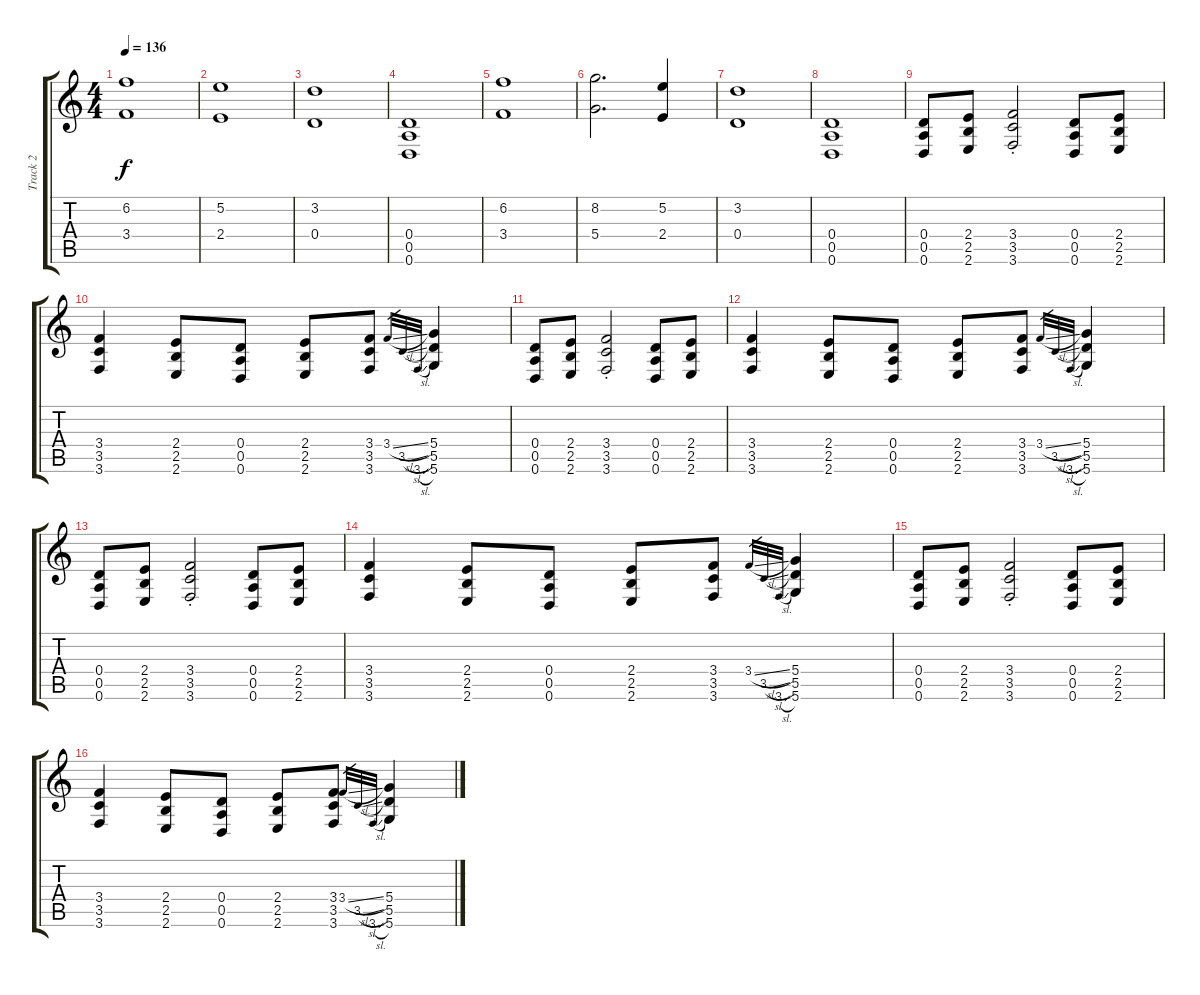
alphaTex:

\track ("Track 2" "Track 2") {instrument overdrivenguitar}
\staff {score tabs}
\tuning (E4 B3 G3 D3 A2 D2) {hide}
\ts (4 4)
\tempo 136
\clef g2
\ks c
(6.2 3.4).1{dy f} |
(5.2 2.4).1 |
(3.2 0.4).1 |
(0.4 0.5 0.6).1 |
(6.2 3.4).1 |
(8.2 5.4).2{d} (5.2 2.4).4 |
(3.2 0.4).1 |
(0.4 0.5 0.6).1 |
(0.4 0.5 0.6).8 (2.4 2.5 2.6).8 (3.4{st} 3.5 3.6).2 (0.4 0.5 0.6).8 (2.4 2.5 2.6).8 |
(3.4 3.5 3.6).4 (2.4 2.5 2.6).8 (0.4 0.5 0.6).8 (2.4 2.5 2.6).8 (3.4 3.5 3.6).8 3.4{sl}.32{gr} 3.5{sl}.32{gr} 3.6{sl}.32{gr} (5.4 5.5 5.6).4 |
(0.4 0.5 0.6).8 (2.4 2.5 2.6).8 (3.4{st} 3.5 3.6).2 (0.4 0.5 0.6).8 (2.4 2.5 2.6).8 |
(3.4 3.5 3.6).4 (2.4 2.5 2.6).8 (0.4 0.5 0.6).8 (2.4 2.5 2.6).8 (3.4 3.5 3.6).8 3.4{sl}.32{gr} 3.5{sl}.32{gr} 3.6{sl}.32{gr} (5.4 5.5 5.6).4 |
(0.4 0.5 0.6).8 (2.4 2.5 2.6).8 (3.4{st} 3.5 3.6).2 (0.4 0.5 0.6).8 (2.4 2.5 2.6).8 |
(3.4 3.5 3.6).4 (2.4 2.5 2.6).8 (0.4 0.5 0.6).8 (2.4 2.5 2.6).8 (3.4 3.5 3.6).8 3.4{sl}.32{gr} 3.5{sl}.32{gr} 3.6{sl}.32{gr} (5.4 5.5 5.6).4 |
(0.4 0.5 0.6).8 (2.4 2.5 2.6).8 (3.4{st} 3.5 3.6).2 (0.4 0.5 0.6).8 (2.4 2.5 2.6).8 |
(3.4 3.5 3.6).4 (2.4 2.5 2.6).8 (0.4 0.5 0.6).8 (2.4 2.5 2.6).8 (3.4 3.5 3.6).8 3.4{sl}.32{gr} 3.5{sl}.32{gr} 3.6{sl}.32{gr} (5.4 5.5 5.6).4
